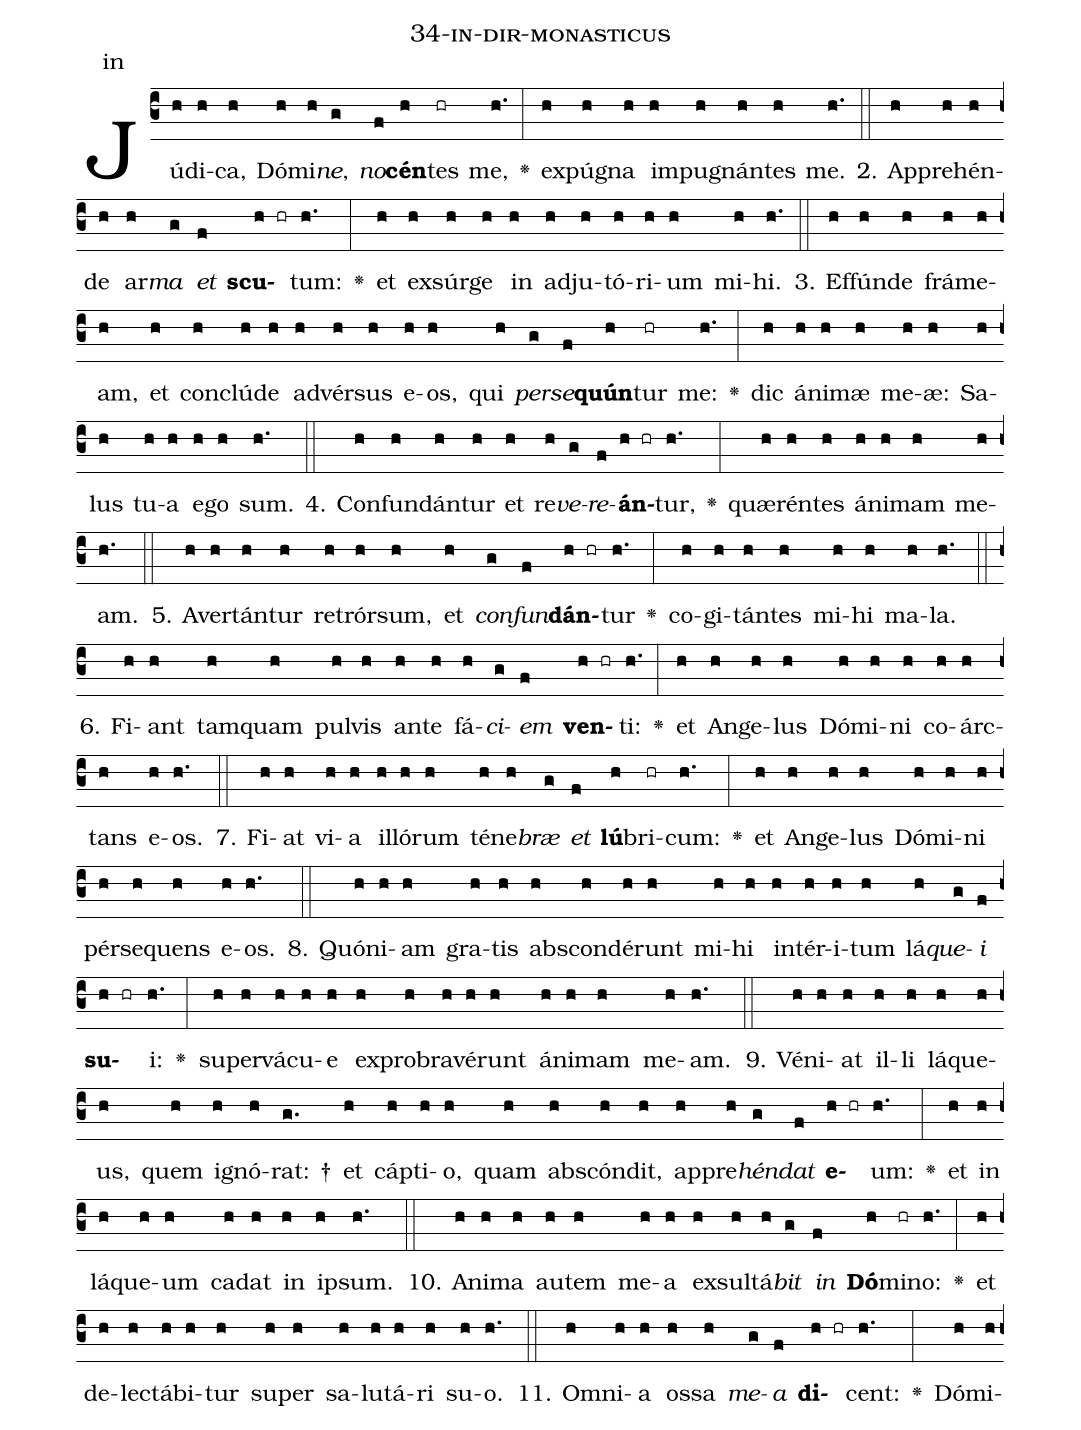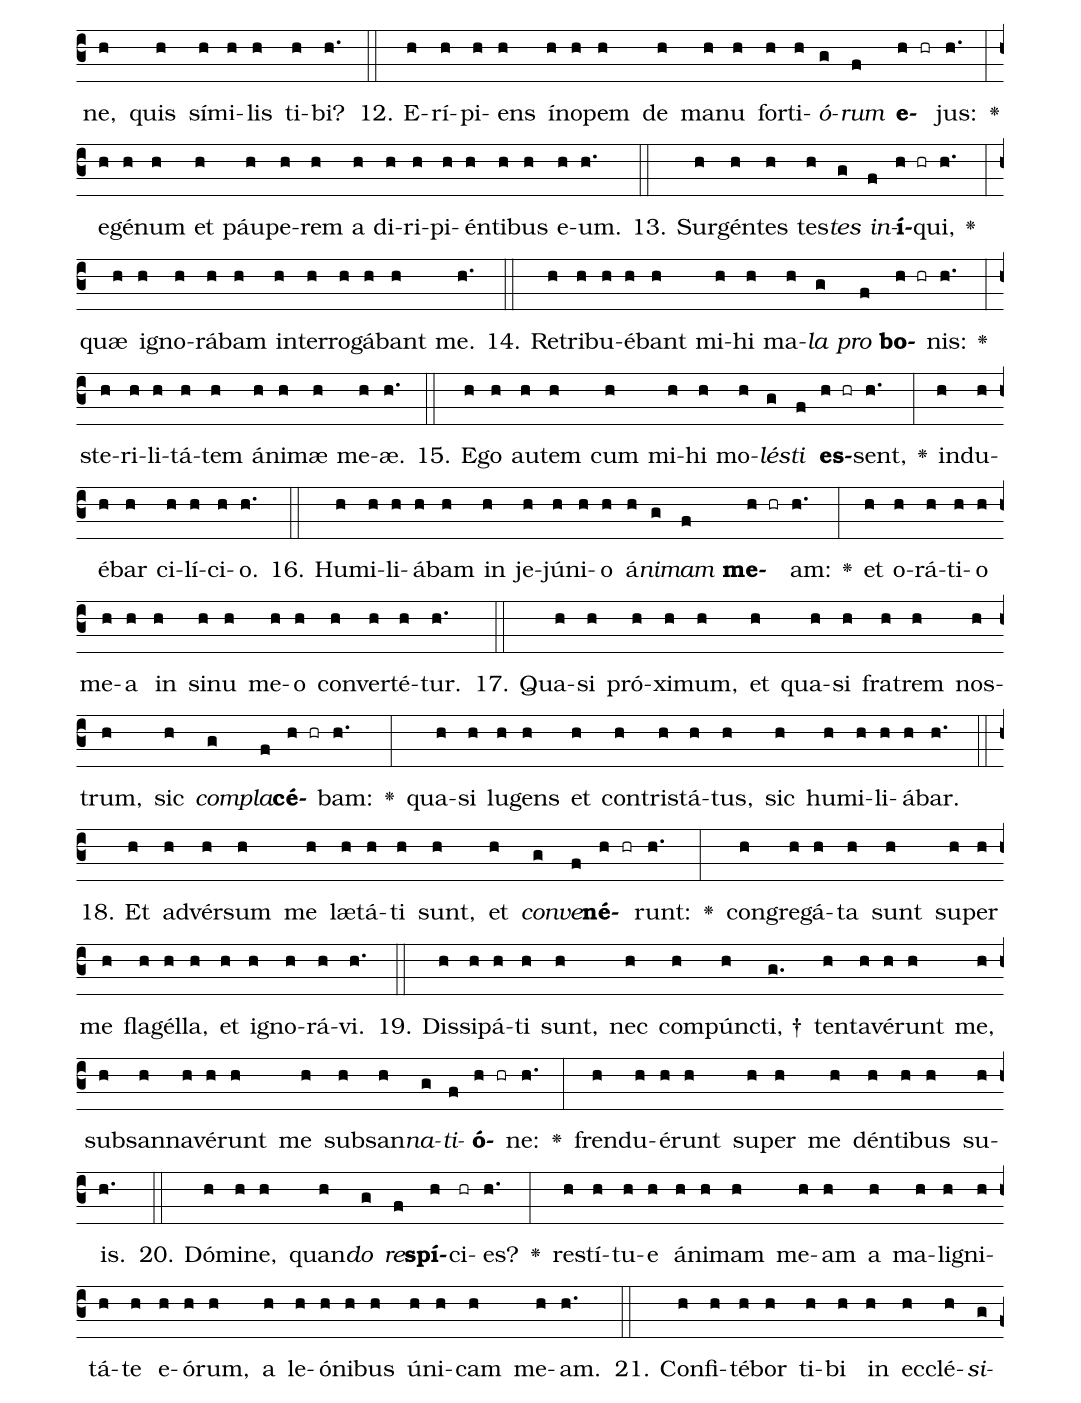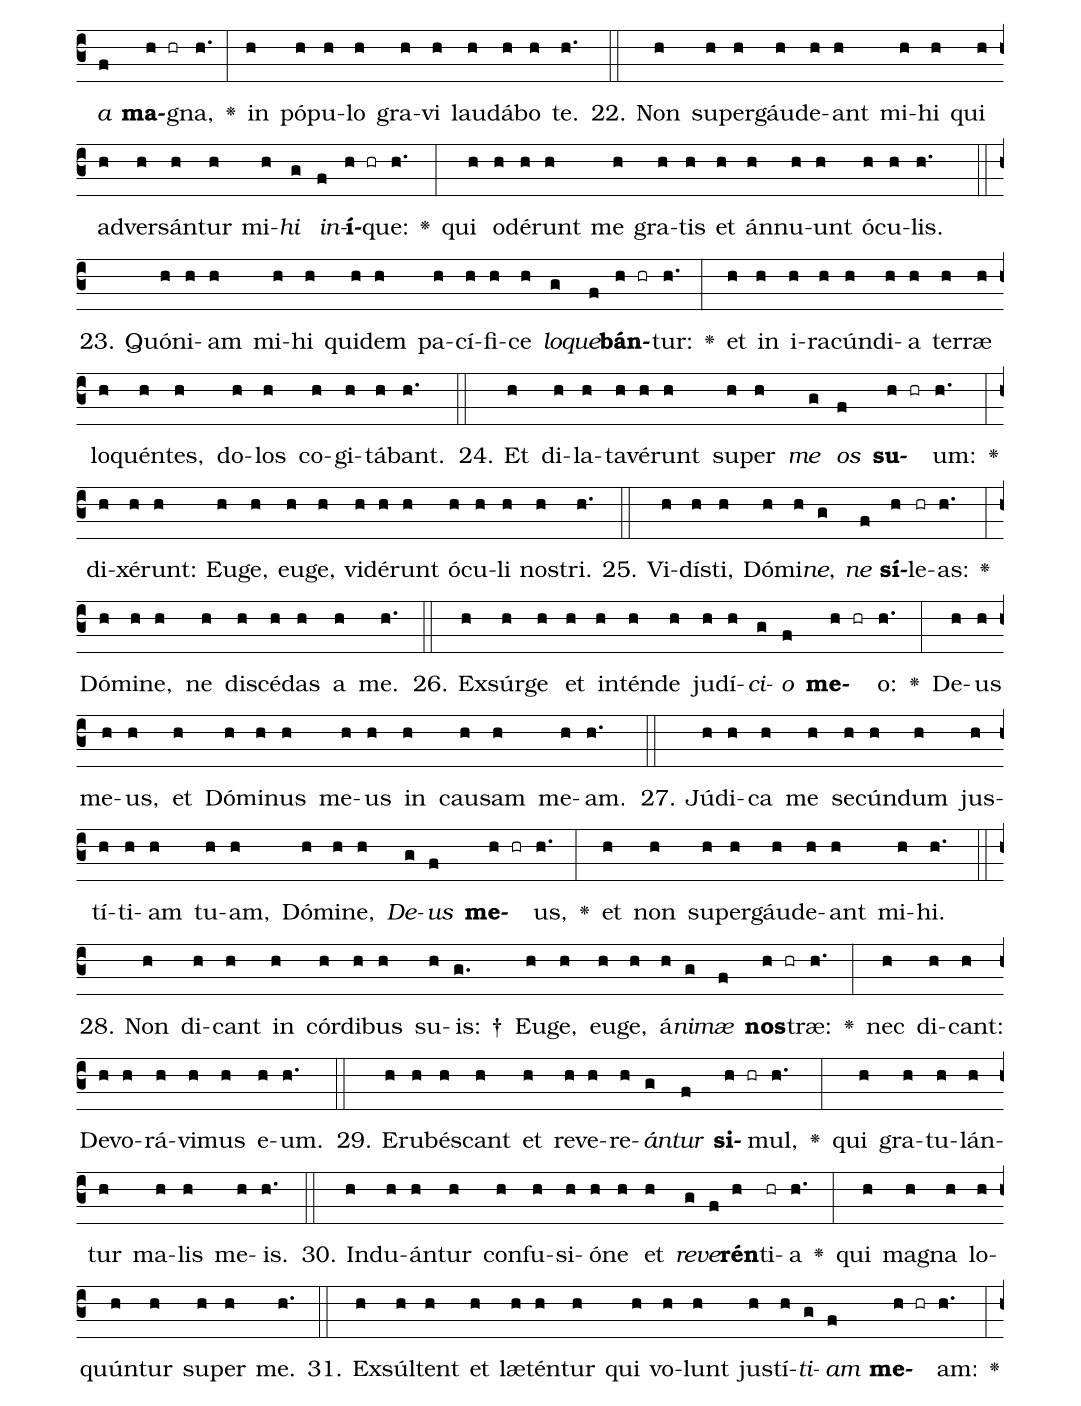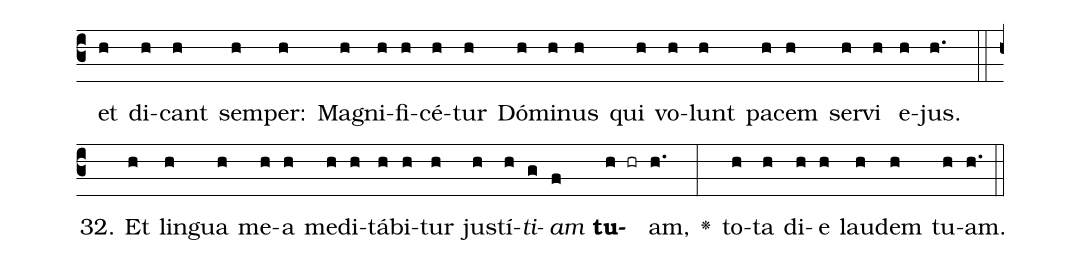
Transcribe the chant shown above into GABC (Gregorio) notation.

name: 34-in-dir-monasticus;
annotation: in;
%%
(c3)Jú(h)di(h)ca,(h) Dó(h)mi(h)<i>ne</i>,(g) <i>no</i>(f)<b>cén</b>(h)tes(hr) me,(h.) <v>\greheightstar</v>(:) ex(h)pú(h)gna(h) im(h)pu(h)gnán(h)tes(h) me.(h.) (::)
2. Ap(h)pre(h)hén(h)de(h) ar(h)<i>ma</i>(g) <i>et</i>(f) <b>scu</b>(h hr)tum:(h.) <v>\greheightstar</v>(:) et(h) ex(h)súr(h)ge(h) in(h) ad(h)ju(h)tó(h)ri(h)um(h) mi(h)hi.(h.) (::)
3. Ef(h)fún(h)de(h) frá(h)me(h)am,(h) et(h) con(h)clú(h)de(h) ad(h)vér(h)sus(h) e(h)os,(h) qui(h) <i>per</i>(g)<i>se</i>(f)<b>quún</b>(h)tur(hr) me:(h.) <v>\greheightstar</v>(:) dic(h) á(h)ni(h)mæ(h) me(h)æ:(h) Sa(h)lus(h) tu(h)a(h) e(h)go(h) sum.(h.) (::)
4. Con(h)fun(h)dán(h)tur(h) et(h) re(h)<i>ve</i>(g)<i>re</i>(f)<b>án</b>(h hr)tur,(h.) <v>\greheightstar</v>(:) quæ(h)rén(h)tes(h) á(h)ni(h)mam(h) me(h)am.(h.) (::)
5. A(h)ver(h)tán(h)tur(h) re(h)trór(h)sum,(h) et(h) <i>con</i>(g)<i>fun</i>(f)<b>dán</b>(h hr)tur(h.) <v>\greheightstar</v>(:) co(h)gi(h)tán(h)tes(h) mi(h)hi(h) ma(h)la.(h.) (::)
6. Fi(h)ant(h) tam(h)quam(h) pul(h)vis(h) an(h)te(h) fá(h)<i>ci</i>(g)<i>em</i>(f) <b>ven</b>(h hr)ti:(h.) <v>\greheightstar</v>(:) et(h) An(h)ge(h)lus(h) Dó(h)mi(h)ni(h) co(h)árc(h)tans(h) e(h)os.(h.) (::)
7. Fi(h)at(h) vi(h)a(h) il(h)ló(h)rum(h) té(h)ne(h)<i>bræ</i>(g) <i>et</i>(f) <b>lú</b>(h)bri(hr)cum:(h.) <v>\greheightstar</v>(:) et(h) An(h)ge(h)lus(h) Dó(h)mi(h)ni(h) pér(h)se(h)quens(h) e(h)os.(h.) (::)
8. Quón(h)i(h)am(h) gra(h)tis(h) abs(h)con(h)dé(h)runt(h) mi(h)hi(h) in(h)tér(h)i(h)tum(h) lá(h)<i>que</i>(g)<i>i</i>(f) <b>su</b>(h hr)i:(h.) <v>\greheightstar</v>(:) su(h)per(h)vá(h)cu(h)e(h) ex(h)pro(h)bra(h)vé(h)runt(h) á(h)ni(h)mam(h) me(h)am.(h.) (::)
9. Vé(h)ni(h)at(h) il(h)li(h) lá(h)que(h)us,(h) quem(h) i(h)gnó(h)rat: †(g.) et(h) cáp(h)ti(h)o,(h) quam(h) abs(h)cón(h)dit,(h) ap(h)pre(h)<i>hén</i>(g)<i>dat</i>(f) <b>e</b>(h hr)um:(h.) <v>\greheightstar</v>(:) et(h) in(h) lá(h)que(h)um(h) ca(h)dat(h) in(h) ip(h)sum.(h.) (::)
10. A(h)ni(h)ma(h) au(h)tem(h) me(h)a(h) ex(h)sul(h)tá(h)<i>bit</i>(g) <i>in</i>(f) <b>Dó</b>(h)mi(hr)no:(h.) <v>\greheightstar</v>(:) et(h) de(h)lec(h)tá(h)bi(h)tur(h) su(h)per(h) sa(h)lu(h)tá(h)ri(h) su(h)o.(h.) (::)
11. Om(h)ni(h)a(h) os(h)sa(h) <i>me</i>(g)<i>a</i>(f) <b>di</b>(h hr)cent:(h.) <v>\greheightstar</v>(:) Dó(h)mi(h)ne,(h) quis(h) sí(h)mi(h)lis(h) ti(h)bi?(h.) (::)
12. E(h)rí(h)pi(h)ens(h) ín(h)o(h)pem(h) de(h) ma(h)nu(h) for(h)ti(h)<i>ó</i>(g)<i>rum</i>(f) <b>e</b>(h hr)jus:(h.) <v>\greheightstar</v>(:) e(h)gé(h)num(h) et(h) páu(h)pe(h)rem(h) a(h) di(h)ri(h)pi(h)én(h)ti(h)bus(h) e(h)um.(h.) (::)
13. Sur(h)gén(h)tes(h) tes(h)<i>tes</i>(g) <i>in</i>(f)<b>í</b>(h hr)qui,(h.) <v>\greheightstar</v>(:) quæ(h) i(h)gno(h)rá(h)bam(h) in(h)ter(h)ro(h)gá(h)bant(h) me.(h.) (::)
14. Re(h)tri(h)bu(h)é(h)bant(h) mi(h)hi(h) ma(h)<i>la</i>(g) <i>pro</i>(f) <b>bo</b>(h hr)nis:(h.) <v>\greheightstar</v>(:) ste(h)ri(h)li(h)tá(h)tem(h) á(h)ni(h)mæ(h) me(h)æ.(h.) (::)
15. E(h)go(h) au(h)tem(h) cum(h) mi(h)hi(h) mo(h)<i>lés</i>(g)<i>ti</i>(f) <b>es</b>(h hr)sent,(h.) <v>\greheightstar</v>(:) ind(h)u(h)é(h)bar(h) ci(h)lí(h)ci(h)o.(h.) (::)
16. Hu(h)mi(h)li(h)á(h)bam(h) in(h) je(h)jú(h)ni(h)o(h) á(h)<i>ni</i>(g)<i>mam</i>(f) <b>me</b>(h hr)am:(h.) <v>\greheightstar</v>(:) et(h) o(h)rá(h)ti(h)o(h) me(h)a(h) in(h) si(h)nu(h) me(h)o(h) con(h)ver(h)té(h)tur.(h.) (::)
17. Qua(h)si(h) pró(h)xi(h)mum,(h) et(h) qua(h)si(h) fra(h)trem(h) nos(h)trum,(h) sic(h) <i>com</i>(g)<i>pla</i>(f)<b>cé</b>(h hr)bam:(h.) <v>\greheightstar</v>(:) qua(h)si(h) lu(h)gens(h) et(h) con(h)tris(h)tá(h)tus,(h) sic(h) hu(h)mi(h)li(h)á(h)bar.(h.) (::)
18. Et(h) ad(h)vér(h)sum(h) me(h) læ(h)tá(h)ti(h) sunt,(h) et(h) <i>con</i>(g)<i>ve</i>(f)<b>né</b>(h hr)runt:(h.) <v>\greheightstar</v>(:) con(h)gre(h)gá(h)ta(h) sunt(h) su(h)per(h) me(h) fla(h)gél(h)la,(h) et(h) i(h)gno(h)rá(h)vi.(h.) (::)
19. Dis(h)si(h)pá(h)ti(h) sunt,(h) nec(h) com(h)púnc(h)ti, †(g.) ten(h)ta(h)vé(h)runt(h) me,(h) sub(h)san(h)na(h)vé(h)runt(h) me(h) sub(h)san(h)<i>na</i>(g)<i>ti</i>(f)<b>ó</b>(h hr)ne:(h.) <v>\greheightstar</v>(:) fren(h)du(h)é(h)runt(h) su(h)per(h) me(h) dén(h)ti(h)bus(h) su(h)is.(h.) (::)
20. Dó(h)mi(h)ne,(h) quan(h)<i>do</i>(g) <i>re</i>(f)<b>spí</b>(h)ci(hr)es?(h.) <v>\greheightstar</v>(:) re(h)stí(h)tu(h)e(h) á(h)ni(h)mam(h) me(h)am(h) a(h) ma(h)li(h)gni(h)tá(h)te(h) e(h)ó(h)rum,(h) a(h) le(h)ó(h)ni(h)bus(h) ú(h)ni(h)cam(h) me(h)am.(h.) (::)
21. Con(h)fi(h)té(h)bor(h) ti(h)bi(h) in(h) ec(h)clé(h)<i>si</i>(g)<i>a</i>(f) <b>ma</b>(h hr)gna,(h.) <v>\greheightstar</v>(:) in(h) pó(h)pu(h)lo(h) gra(h)vi(h) lau(h)dá(h)bo(h) te.(h.) (::)
22. Non(h) su(h)per(h)gáu(h)de(h)ant(h) mi(h)hi(h) qui(h) ad(h)ver(h)sán(h)tur(h) mi(h)<i>hi</i>(g) <i>in</i>(f)<b>í</b>(h hr)que:(h.) <v>\greheightstar</v>(:) qui(h) o(h)dé(h)runt(h) me(h) gra(h)tis(h) et(h) án(h)nu(h)unt(h) ó(h)cu(h)lis.(h.) (::)
23. Quón(h)i(h)am(h) mi(h)hi(h) qui(h)dem(h) pa(h)cí(h)fi(h)ce(h) <i>lo</i>(g)<i>que</i>(f)<b>bán</b>(h hr)tur:(h.) <v>\greheightstar</v>(:) et(h) in(h) i(h)ra(h)cún(h)di(h)a(h) ter(h)ræ(h) lo(h)quén(h)tes,(h) do(h)los(h) co(h)gi(h)tá(h)bant.(h.) (::)
24. Et(h) di(h)la(h)ta(h)vé(h)runt(h) su(h)per(h) <i>me</i>(g) <i>os</i>(f) <b>su</b>(h hr)um:(h.) <v>\greheightstar</v>(:) di(h)xé(h)runt:(h) Eu(h)ge,(h) eu(h)ge,(h) vi(h)dé(h)runt(h) ó(h)cu(h)li(h) nos(h)tri.(h.) (::)
25. Vi(h)dís(h)ti,(h) Dó(h)mi(h)<i>ne</i>,(g) <i>ne</i>(f) <b>sí</b>(h)le(hr)as:(h.) <v>\greheightstar</v>(:) Dó(h)mi(h)ne,(h) ne(h) di(h)scé(h)das(h) a(h) me.(h.) (::)
26. Ex(h)súr(h)ge(h) et(h) in(h)tén(h)de(h) ju(h)dí(h)<i>ci</i>(g)<i>o</i>(f) <b>me</b>(h hr)o:(h.) <v>\greheightstar</v>(:) De(h)us(h) me(h)us,(h) et(h) Dó(h)mi(h)nus(h) me(h)us(h) in(h) cau(h)sam(h) me(h)am.(h.) (::)
27. Jú(h)di(h)ca(h) me(h) se(h)cún(h)dum(h) jus(h)tí(h)ti(h)am(h) tu(h)am,(h) Dó(h)mi(h)ne,(h) <i>De</i>(g)<i>us</i>(f) <b>me</b>(h hr)us,(h.) <v>\greheightstar</v>(:) et(h) non(h) su(h)per(h)gáu(h)de(h)ant(h) mi(h)hi.(h.) (::)
28. Non(h) di(h)cant(h) in(h) cór(h)di(h)bus(h) su(h)is: †(g.) Eu(h)ge,(h) eu(h)ge,(h) á(h)<i>ni</i>(g)<i>mæ</i>(f) <b>nos</b>(h hr)træ:(h.) <v>\greheightstar</v>(:) nec(h) di(h)cant:(h) De(h)vo(h)rá(h)vi(h)mus(h) e(h)um.(h.) (::)
29. E(h)ru(h)bés(h)cant(h) et(h) re(h)ve(h)re(h)<i>án</i>(g)<i>tur</i>(f) <b>si</b>(h hr)mul,(h.) <v>\greheightstar</v>(:) qui(h) gra(h)tu(h)lán(h)tur(h) ma(h)lis(h) me(h)is.(h.) (::)
30. Ind(h)u(h)án(h)tur(h) con(h)fu(h)si(h)ó(h)ne(h) et(h) <i>re</i>(g)<i>ve</i>(f)<b>rén</b>(h)ti(hr)a(h.) <v>\greheightstar</v>(:) qui(h) ma(h)gna(h) lo(h)quún(h)tur(h) su(h)per(h) me.(h.) (::)
31. Ex(h)súl(h)tent(h) et(h) læ(h)tén(h)tur(h) qui(h) vo(h)lunt(h) jus(h)tí(h)<i>ti</i>(g)<i>am</i>(f) <b>me</b>(h hr)am:(h.) <v>\greheightstar</v>(:) et(h) di(h)cant(h) sem(h)per:(h) Ma(h)gni(h)fi(h)cé(h)tur(h) Dó(h)mi(h)nus(h) qui(h) vo(h)lunt(h) pa(h)cem(h) ser(h)vi(h) e(h)jus.(h.) (::)
32. Et(h) lin(h)gua(h) me(h)a(h) me(h)di(h)tá(h)bi(h)tur(h) jus(h)tí(h)<i>ti</i>(g)<i>am</i>(f) <b>tu</b>(h hr)am,(h.) <v>\greheightstar</v>(:) to(h)ta(h) di(h)e(h) lau(h)dem(h) tu(h)am.(h.) (::)
